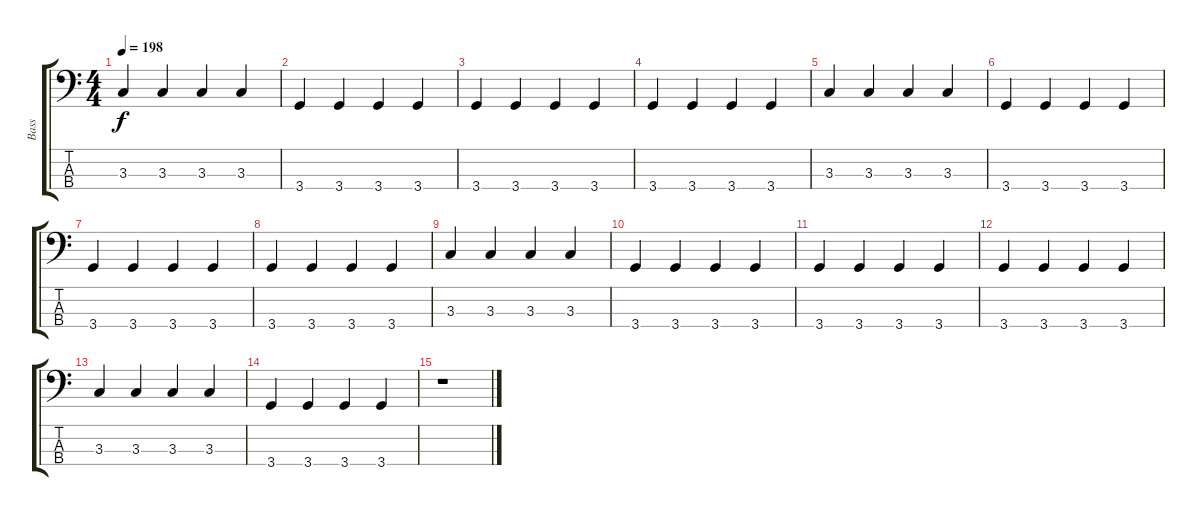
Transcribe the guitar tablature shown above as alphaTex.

\track ("Bass" "Bass") {instrument electricbassfinger}
\staff {score tabs}
\tuning (G2 D2 A1 E1) {hide}
\ts (4 4)
\tempo 198
\clef f4
\ks c
3.3.4{dy f} 3.3.4 3.3.4 3.3.4 |
3.4.4 3.4.4 3.4.4 3.4.4 |
3.4.4 3.4.4 3.4.4 3.4.4 |
3.4.4 3.4.4 3.4.4 3.4.4 |
3.3.4 3.3.4 3.3.4 3.3.4 |
3.4.4 3.4.4 3.4.4 3.4.4 |
3.4.4{volume 10} 3.4.4 3.4.4 3.4.4 |
3.4.4 3.4.4 3.4.4 3.4.4 |
3.3.4{volume 8} 3.3.4 3.3.4 3.3.4 |
3.4.4 3.4.4 3.4.4 3.4.4 |
3.4.4{volume 5} 3.4.4 3.4.4 3.4.4 |
3.4.4 3.4.4 3.4.4 3.4.4 |
3.3.4{volume 0} 3.3.4 3.3.4 3.3.4 |
3.4.4 3.4.4 3.4.4 3.4.4 |
r.1{volume 13}
